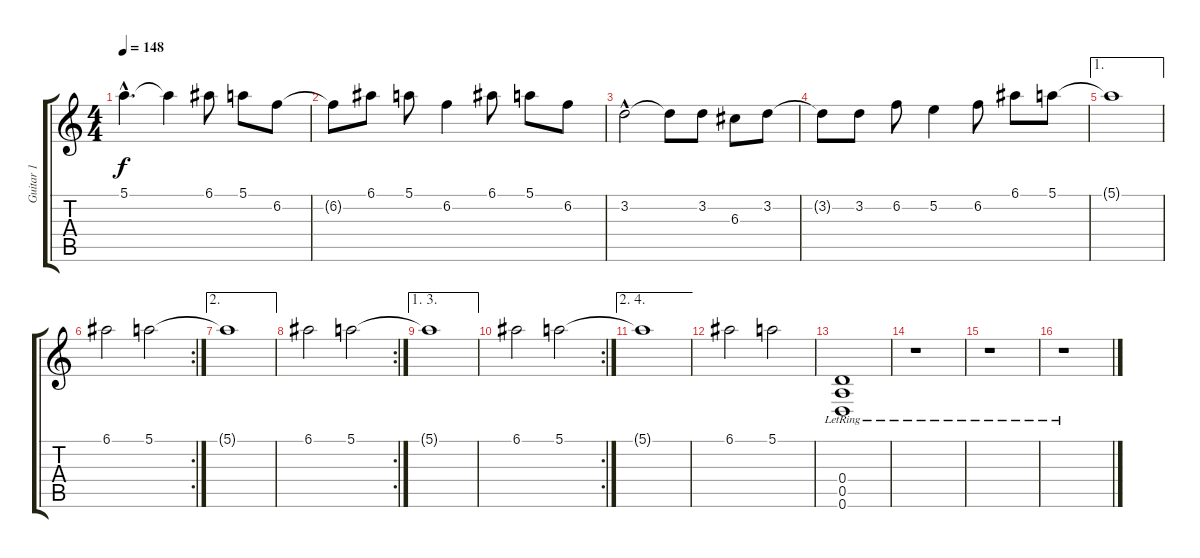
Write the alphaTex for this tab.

\track ("Guitar 1" "Guitar 1") {instrument distortionguitar}
\staff {score tabs}
\tuning (E4 B3 G3 D3 A2 D2) {hide}
\ts (4 4)
\tempo 148
\clef g2
\ks c
5.1{hac t}.4{d dy f} 5.1{t}.4 6.1.8 5.1.8 6.2.8 |
6.2{t}.8 6.1.8 5.1.8 6.2.4 6.1.8 5.1.8 6.2.8 |
3.2{hac}.2 3.2{t}.8 3.2.8 6.3.8 3.2.8 |
3.2{t}.8 3.2.8 6.2.8 5.2.4 6.2.8 6.1.8 5.1.8 |
\ae 1
5.1{t}.1 |
\rc 2
6.1.2 5.1.2 |
\ae 2
5.1{t}.1 |
\rc 2
6.1.2 5.1.2 |
\ae (1 3)
5.1{t}.1 |
\rc 2
6.1.2 5.1.2 |
\ae (2 4)
5.1{t}.1 |
6.1.2 5.1.2 |
(0.4{lr} 0.5{lr} 0.6{lr}).1 |
r.1 |
r.1 |
r.1{volume 2}
